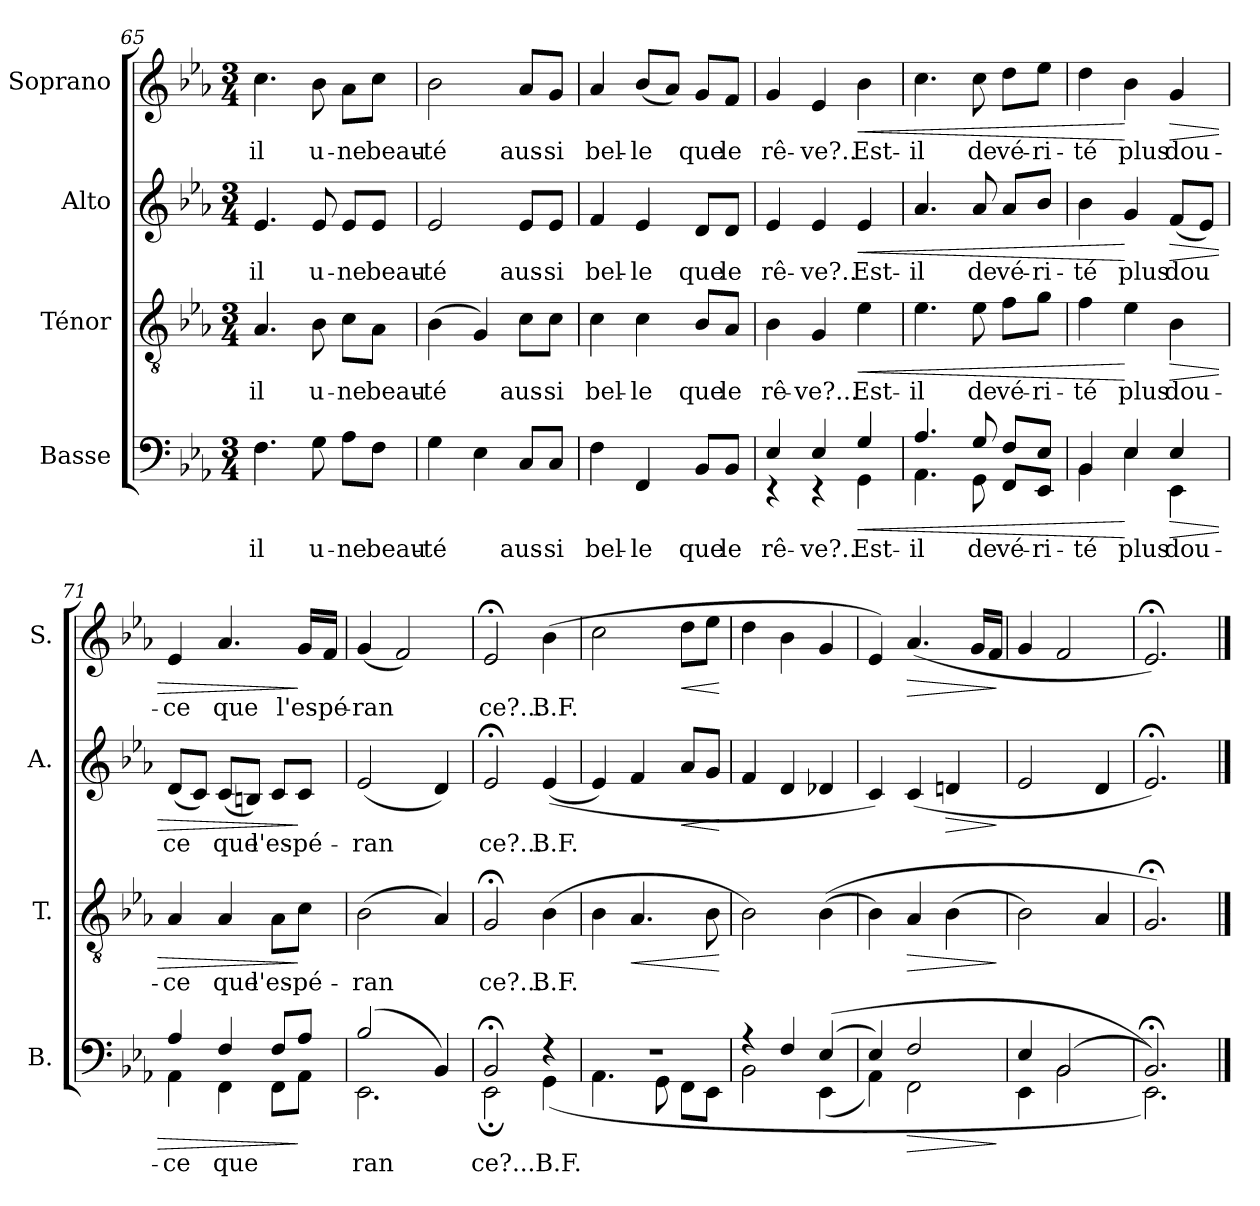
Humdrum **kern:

**kern	**text	**dynam	**kern	**text	**dynam	**kern	**text	**dynam	**kern	**text	**dynam
*part4	*part4	*part4	*part3	*part3	*part3	*part2	*part2	*part2	*part1	*part1	*part1
*staff4	*staff4	*staff4	*staff3	*staff3	*staff3	*staff2	*staff2	*staff2	*staff1	*staff1	*staff1
*I"Basse	*	*	*I"Ténor	*	*	*I"Alto	*	*	*I"Soprano	*	*
*I'B.	*	*	*I'T.	*	*	*I'A.	*	*	*I'S.	*	*
*clefF4	*	*	*clefGv2	*	*	*clefG2	*	*	*clefG2	*	*
*k[b-e-a-]	*	*	*k[b-e-a-]	*	*	*k[b-e-a-]	*	*	*k[b-e-a-]	*	*
*M3/4	*	*	*M3/4	*	*	*M3/4	*	*	*M3/4	*	*
=65	=65	=65	=65	=65	=65	=65	=65	=65	=65	=65	=65
!	!LO:LY:b	!	!	!LO:LY:b	!	!	!LO:LY:b:color=#FF0000	!	!	!LO:LY:b	!
4.F\	-il	.	4.A-/	-il	.	4.e-i/	-il	.	4.cc\	-il	.
!	!LO:LY:b	!	!	!LO:LY:b	!	!	!LO:LY:b:color=#FF0000	!	!	!LO:LY:b	!
8G\	u-	.	8B-\	u-	.	8e-i/	u-	.	8b-\	u-	.
!	!LO:LY:b	!	!	!LO:LY:b	!	!	!LO:LY:b:color=#FF0000	!	!	!LO:LY:b	!
8A-\L	-ne	.	8c\L	-ne	.	8e-i/L	-ne	.	8a-\L	-ne	.
!	!LO:LY:b	!	!	!LO:LY:b	!	!	!LO:LY:b:color=#FF0000	!	!	!LO:LY:b	!
8F\J	beau-	.	8A-\J	beau-	.	8e-i/J	beau-	.	8cc\J	beau-	.
=66	=66	=66	=66	=66	=66	=66	=66	=66	=66	=66	=66
!	!LO:LY:b	!	!	!LO:LY:b	!	!	!LO:LY:b:color=#FF0000	!	!	!LO:LY:b	!
4G\	-té	.	(4B-\	-té	.	2e-i/	-té	.	2b-\	-té	.
4E-\	.	.	4G/)	.	.	.	.	.	.	.	.
!	!LO:LY:b	!	!	!LO:LY:b	!	!	!LO:LY:b:color=#FF0000	!	!	!LO:LY:b	!
8C/L	aus-	.	8c\L	aus-	.	8e-i/L	aus-	.	8a-/L	aus-	.
!	!LO:LY:b	!	!	!LO:LY:b	!	!	!LO:LY:b:color=#FF0000	!	!	!LO:LY:b	!
8C/J	-si	.	8c\J	-si	.	8e-i/J	-si	.	8g/J	-si	.
=67	=67	=67	=67	=67	=67	=67	=67	=67	=67	=67	=67
!	!LO:LY:b	!	!	!LO:LY:b	!	!	!LO:LY:b:color=#FF0000	!	!	!LO:LY:b	!
4F\	bel-	.	4c\	bel-	.	4fi/	bel-	.	4a-/	bel-	.
!	!LO:LY:b	!	!	!LO:LY:b	!	!	!LO:LY:b:color=#FF0000	!	!	!LO:LY:b	!
4FF/	-le	.	4c\	-le	.	4e-i/	-le	.	(8b-/L	-le	.
.	.	.	.	.	.	.	.	.	8a-/J)	.	.
!	!LO:LY:b	!	!	!LO:LY:b	!	!	!LO:LY:b:color=#FF0000	!	!	!LO:LY:b	!
8BB-/L	que	.	8B-/L	que	.	8di/L	que	.	8g/L	que	.
!	!LO:LY:b	!	!	!LO:LY:b	!	!	!LO:LY:b:color=#FF0000	!	!	!LO:LY:b	!
8BB-/J	le	.	8A-/J	le	.	8di/J	le	.	8f/J	le	.
!!LO:LB:g=z
=68	=68	=68	=68	=68	=68	=68	=68	=68	=68	=68	=68
!	!LO:LY:b	!	!	!LO:LY:b	!	!	!LO:LY:b:color=#FF0000	!	!	!LO:LY:b	!
*^	*	*	*	*	*	*	*	*	*	*	*
4E-/	4r	rê-	.	4B-\	rê-	.	4e-i/	rê-	.	4g/	rê-	.
!	!	!LO:LY:b	!	!	!LO:LY:b	!	!	!LO:LY:b:color=#FF0000	!	!	!LO:LY:b	!
4E-/	4r	-ve?..	.	4G/	-ve?...	.	4e-i/	-ve?..	.	4e-/	-ve?..	.
!	!	!LO:LY:b	!LO:HP:b	!	!LO:LY:b	!LO:HP:b	!	!LO:LY:b:color=#FF0000	!LO:HP:b	!	!LO:LY:b	!LO:HP:b
4G/	4GG\	Est-	<	4e-\	Est-	<	4e-i/	Est-	<	4b-\	Est-	<
=69	=69	=69	=69	=69	=69	=69	=69	=69	=69	=69	=69	=69
!	!	!LO:LY:b	!	!	!LO:LY:b	!	!	!LO:LY:b:color=#FF0000	!	!	!LO:LY:b	!
4.A-/	4.AA-\	-il	.	4.e-\	-il	.	4.a-i/	-il	.	4.cc\	-il	.
!	!	!LO:LY:b	!	!	!LO:LY:b	!	!	!LO:LY:b:color=#FF0000	!	!	!LO:LY:b	!
8G/	8GG\	de	.	8e-\	de	.	8a-i/	de	.	8cc\	de	.
!	!	!LO:LY:b	!	!	!LO:LY:b	!	!	!LO:LY:b:color=#FF0000	!	!	!LO:LY:b	!
8F/L	8FF/L	vé-	.	8f\L	vé-	.	8a-i/L	vé-	.	8dd\L	vé-	.
!	!	!LO:LY:b	!	!	!LO:LY:b	!	!	!LO:LY:b:color=#FF0000	!	!	!LO:LY:b	!
8E-/J	8EE-/J	-ri-	.	8g\J	-ri-	.	8b-i/J	-ri-	.	8ee-\J	-ri-	.
=70	=70	=70	=70	=70	=70	=70	=70	=70	=70	=70	=70	=70
!	!	!LO:LY:b	!	!	!LO:LY:b	!	!	!LO:LY:b:color=#FF0000	!	!	!LO:LY:b	!
4BB-/	4BB-\	-té	.	4f\	-té	.	4b-i\	-té	.	4dd\	-té	.
!	!	!LO:LY:b	!	!	!LO:LY:b	!	!	!LO:LY:b:color=#FF0000	!	!	!LO:LY:b	!
4E-/	4E-\	plus	[	4e-\	plus	[	4gi/	plus	[	4b-\	plus	[
!	!	!LO:LY:b	!LO:HP:b	!	!LO:LY:b	!LO:HP:b	!	!LO:LY:b:color=#FF0000	!LO:HP:b	!	!LO:LY:b	!LO:HP:b
4E-/	4EE-\	dou-	>	4B-\	dou-	>	(8fi/L	dou	>	4g/	dou-	>
.	.	.	.	.	.	.	8e-i/J)	.	.	.	.	.
=71	=71	=71	=71	=71	=71	=71	=71	=71	=71	=71	=71	=71
!	!	!LO:LY:b	!	!	!LO:LY:b	!	!	!LO:LY:b:color=#FF0000	!	!	!LO:LY:b	!
4A-/	4AA-\	-ce	.	4A-/	-ce	.	(8di/L	ce	.	4e-/	-ce	.
.	.	.	.	.	.	.	8ci/J)	.	.	.	.	.
!	!	!LO:LY:b	!	!	!LO:LY:b	!	!	!LO:LY:b:color=#FF0000	!	!	!LO:LY:b	!
4F/	4FF\	que	.	4A-/	que	.	(8ci/L	que	.	4.a-/	que	.
.	.	.	.	.	.	.	8Bni/J)	.	.	.	.	.
!	!	!	!	!	!LO:LY:b	!	!	!LO:LY:b:color=#FF0000	!	!	!	!
8F/L	8FF\L	.	.	8A-\L	l'es-	.	8ci/L	l'es-	.	.	.	.
!	!	!	!	!	!LO:LY:b	!	!	!LO:LY:b:color=#FF0000	!	!	!LO:LY:b	!
8A-/J	8AA-\J	.	]	8c\J	-pé-	]	8ci/J	-pé-	]	16g/LL	l'es-	]
!	!	!	!	!	!	!	!	!	!	!	!LO:LY:b	!
.	.	.	.	.	.	.	.	.	.	16f/JJ	-pé-	.
=72	=72	=72	=72	=72	=72	=72	=72	=72	=72	=72	=72	=72
!	!	!LO:LY:b	!	!	!LO:LY:b	!	!	!LO:LY:b:color=#FF0000	!	!	!LO:LY:b	!
(2B-/	2.EE-\	-ran	.	(2B-\	-ran	.	(2e-i/	-ran	.	(4g/	-ran	.
.	.	.	.	.	.	.	.	.	.	2f/)	.	.
4BB-/)	.	.	.	4A-/)	.	.	4di/)	.	.	.	.	.
!!LO:LB:g=z
=73	=73	=73	=73	=73	=73	=73	=73	=73	=73	=73	=73	=73
!	!	!LO:LY:b	!	!	!LO:LY:b	!	!	!LO:LY:b:color=#FF0000	!	!	!LO:LY:b	!
2BB-;</	2EE-;\	ce?...B.F.	.	2G;</	ce?...	.	2e-;<i/	ce?...	.	2e-;</	ce?...	.
!	!	!	!	!	!LO:LY:b	!	!	!LO:LY:b:color=#FF0000	!	!	!LO:LY:b	!
4r	(4GG\	.	.	(4B-\	B.F.	.	((4e-i/	B.F.	.	(4b-\	B.F.	.
=74	=74	=74	=74	=74	=74	=74	=74	=74	=74	=74	=74	=74
2.r	4.AA-\	.	.	4B-\	.	.	4e-i/)	.	.	2cc\	.	.
!	!	!	!	!	!	!LO:HP:b	!	!	!	!	!	!
.	.	.	.	4.A-/	.	<	4fi/	.	.	.	.	.
.	8GG\	.	.	.	.	.	.	.	.	.	.	.
!	!	!	!	!	!	!	!	!	!LO:HP:b	!	!	!LO:HP:b
.	8FF\L	.	.	.	.	.	8a-i/L	.	<	8dd\L	.	<
.	8EE-\J	.	.	8B-\	.	.	8gi/J	.	.	8ee-\J	.	.
*v	*v	*	*	*	*	*	*	*	*	*	*	*
.	.	.	.	.	[	.	.	[	.	.	[
=75	=75	=75	=75	=75	=75	=75	=75	=75	=75	=75	=75
*^	*	*	*	*	*	*	*	*	*	*	*
4r	2BB-\	.	.	2B-\)	.	.	4fi/	.	.	4dd\	.	.
4F/	.	.	.	.	.	.	4di/	.	.	4b-\	.	.
((4E-/	(4EE-\	.	.	((4B-\	.	.	4d-Xi/	.	.	4g/	.	.
=76	=76	=76	=76	=76	=76	=76	=76	=76	=76	=76	=76	=76
4E-/)	4AA-\)	.	.	4B-\)	.	.	4ci/)	.	.	4e-/)	.	.
!	!	!	!LO:HP:b	!	!	!LO:HP:b	!	!	!	!	!	!LO:HP:b
2F/	2FF\	.	>	4A-/	.	>	(4ci/	.	.	(4.a-/	.	>
!	!	!	!	!	!	!	!	!	!LO:HP:b	!	!	!
.	.	.	.	(4B-\	.	.	4dni/	.	>	.	.	.
.	.	.	.	.	.	.	.	.	.	16g/LL	.	.
.	.	.	.	.	.	.	.	.	.	16f/JJ	.	.
*v	*v	*	*	*	*	*	*	*	*	*	*	*
.	.	]	.	.	]	.	.	]	.	.	]
=77	=77	=77	=77	=77	=77	=77	=77	=77	=77	=77	=77
*^	*	*	*	*	*	*	*	*	*	*	*
4E-/	4EE-\	.	.	2B-\)	.	.	2e-i/	.	.	4g/	.	.
(2BB-/	2BB-\	.	.	.	.	.	.	.	.	2f/	.	.
.	.	.	.	4A-/	.	.	4di/	.	.	.	.	.
=78	=78	=78	=78	=78	=78	=78	=78	=78	=78	=78	=78	=78
2.BB-;</))	2.EE-\)	.	.	2.G;</)	.	.	2.e-;<i/)	.	.	2.e-;</)	.	.
*v	*v	*	*	*	*	*	*	*	*	*	*	*
==	==	==	==	==	==	==	==	==	==	==	==
*-	*-	*-	*-	*-	*-	*-	*-	*-	*-	*-	*-
